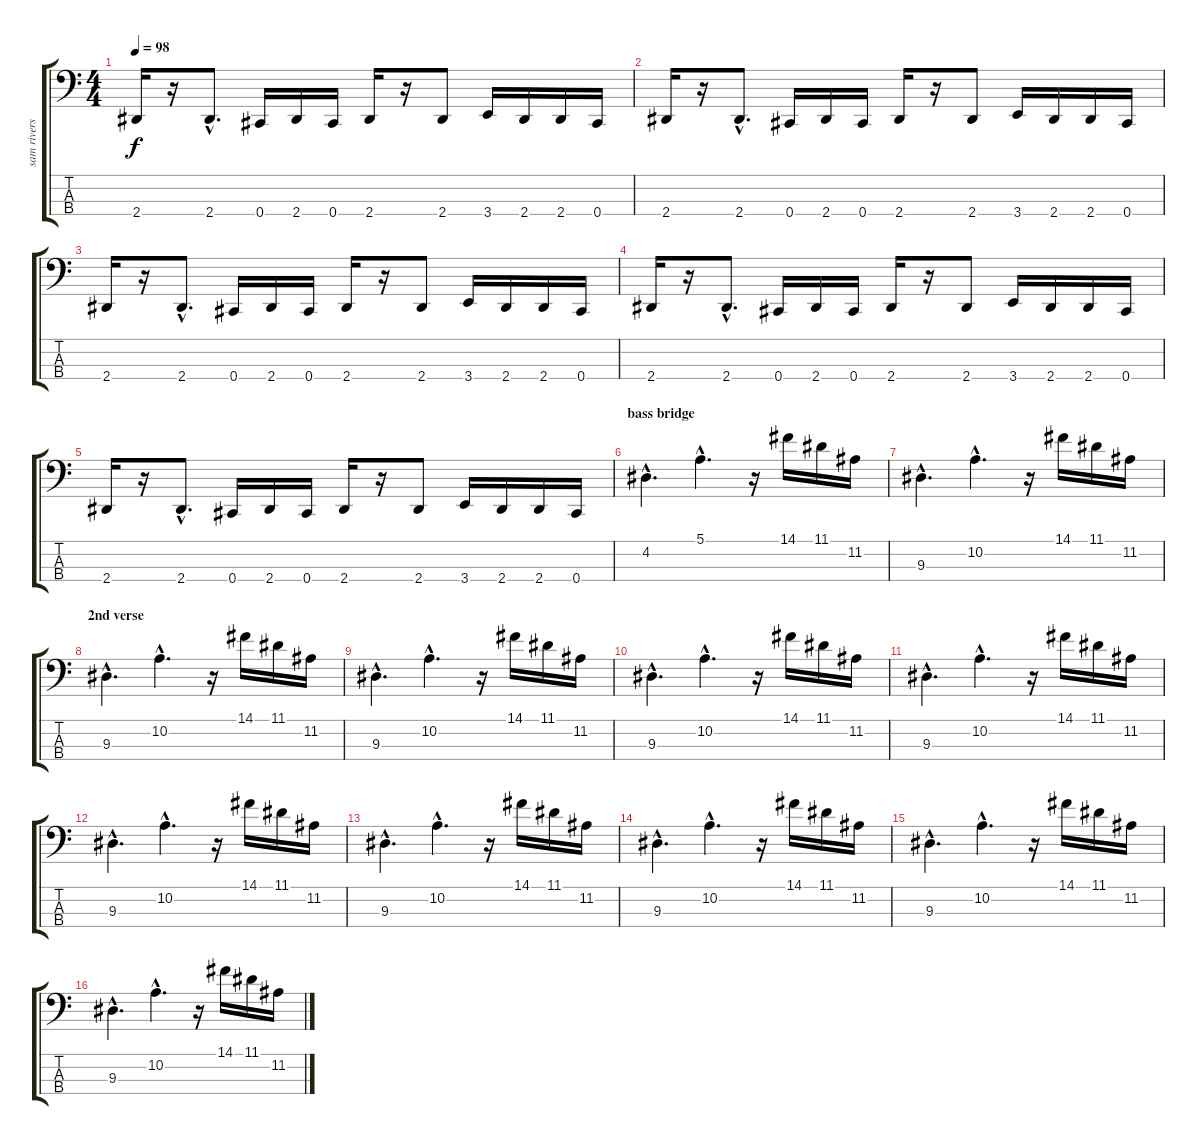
\track ("sam rivers" "sam rivers") {instrument electricbassfinger}
\staff {score tabs}
\tuning (E2 B1 Gb1 Db1) {hide}
\ts (4 4)
\tempo 98
\clef f4
\ks c
2.4.16{dy f} r.16 2.4{hac}.8{d} 0.4.16 2.4.16 0.4.16 2.4.16 r.16 2.4.8 3.4.16 2.4.16 2.4.16 0.4.16 |
2.4.16 r.16 2.4{hac}.8{d} 0.4.16 2.4.16 0.4.16 2.4.16 r.16 2.4.8 3.4.16 2.4.16 2.4.16 0.4.16 |
2.4.16 r.16 2.4{hac}.8{d} 0.4.16 2.4.16 0.4.16 2.4.16 r.16 2.4.8 3.4.16 2.4.16 2.4.16 0.4.16 |
2.4.16 r.16 2.4{hac}.8{d} 0.4.16 2.4.16 0.4.16 2.4.16 r.16 2.4.8 3.4.16 2.4.16 2.4.16 0.4.16 |
2.4.16 r.16 2.4{hac}.8{d} 0.4.16 2.4.16 0.4.16 2.4.16 r.16 2.4.8 3.4.16 2.4.16 2.4.16 0.4.16 |
\section ("" "bass bridge")
4.2{hac}.4{d volume 13} 5.1{hac}.4{d} r.16 14.1.16 11.1.16 11.2.16 |
9.3{hac}.4{d} 10.2{hac}.4{d} r.16 14.1.16 11.1.16 11.2.16 |
\section ("" "2nd verse")
9.3{hac}.4{d} 10.2{hac}.4{d} r.16 14.1.16 11.1.16 11.2.16 |
9.3{hac}.4{d} 10.2{hac}.4{d} r.16 14.1.16 11.1.16 11.2.16 |
9.3{hac}.4{d} 10.2{hac}.4{d} r.16 14.1.16 11.1.16 11.2.16 |
9.3{hac}.4{d} 10.2{hac}.4{d} r.16 14.1.16 11.1.16 11.2.16 |
9.3{hac}.4{d} 10.2{hac}.4{d} r.16 14.1.16 11.1.16 11.2.16 |
9.3{hac}.4{d} 10.2{hac}.4{d} r.16 14.1.16 11.1.16 11.2.16 |
9.3{hac}.4{d} 10.2{hac}.4{d} r.16 14.1.16 11.1.16 11.2.16 |
9.3{hac}.4{d} 10.2{hac}.4{d} r.16 14.1.16 11.1.16 11.2.16 |
9.3{hac}.4{d} 10.2{hac}.4{d} r.16 14.1.16 11.1.16 11.2.16
